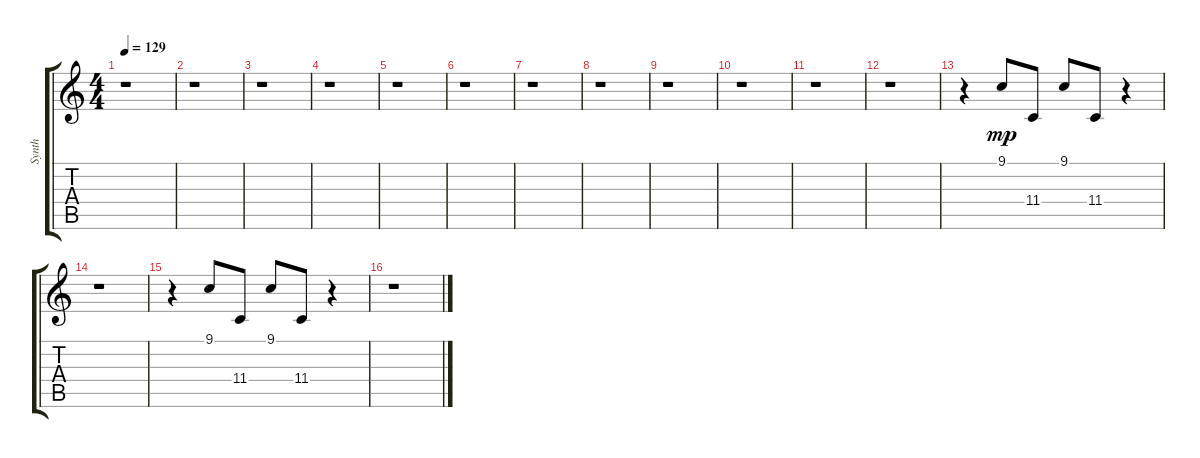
\track ("Synth" "Synth") {instrument lead2sawtooth}
\staff {score tabs}
\tuning (Eb4 Bb3 Gb3 Db3 Ab2 Eb2) {hide}
\ts (4 4)
\tempo 129
\clef g2
\ks c
r.1{dy mp} |
r.1 |
r.1 |
r.1 |
r.1 |
r.1 |
r.1 |
r.1 |
r.1 |
r.1 |
r.1 |
r.1 |
r.4 9.1.8 11.4.8 9.1.8 11.4.8 r.4 |
r.1 |
r.4 9.1.8 11.4.8 9.1.8 11.4.8 r.4 |
r.1
